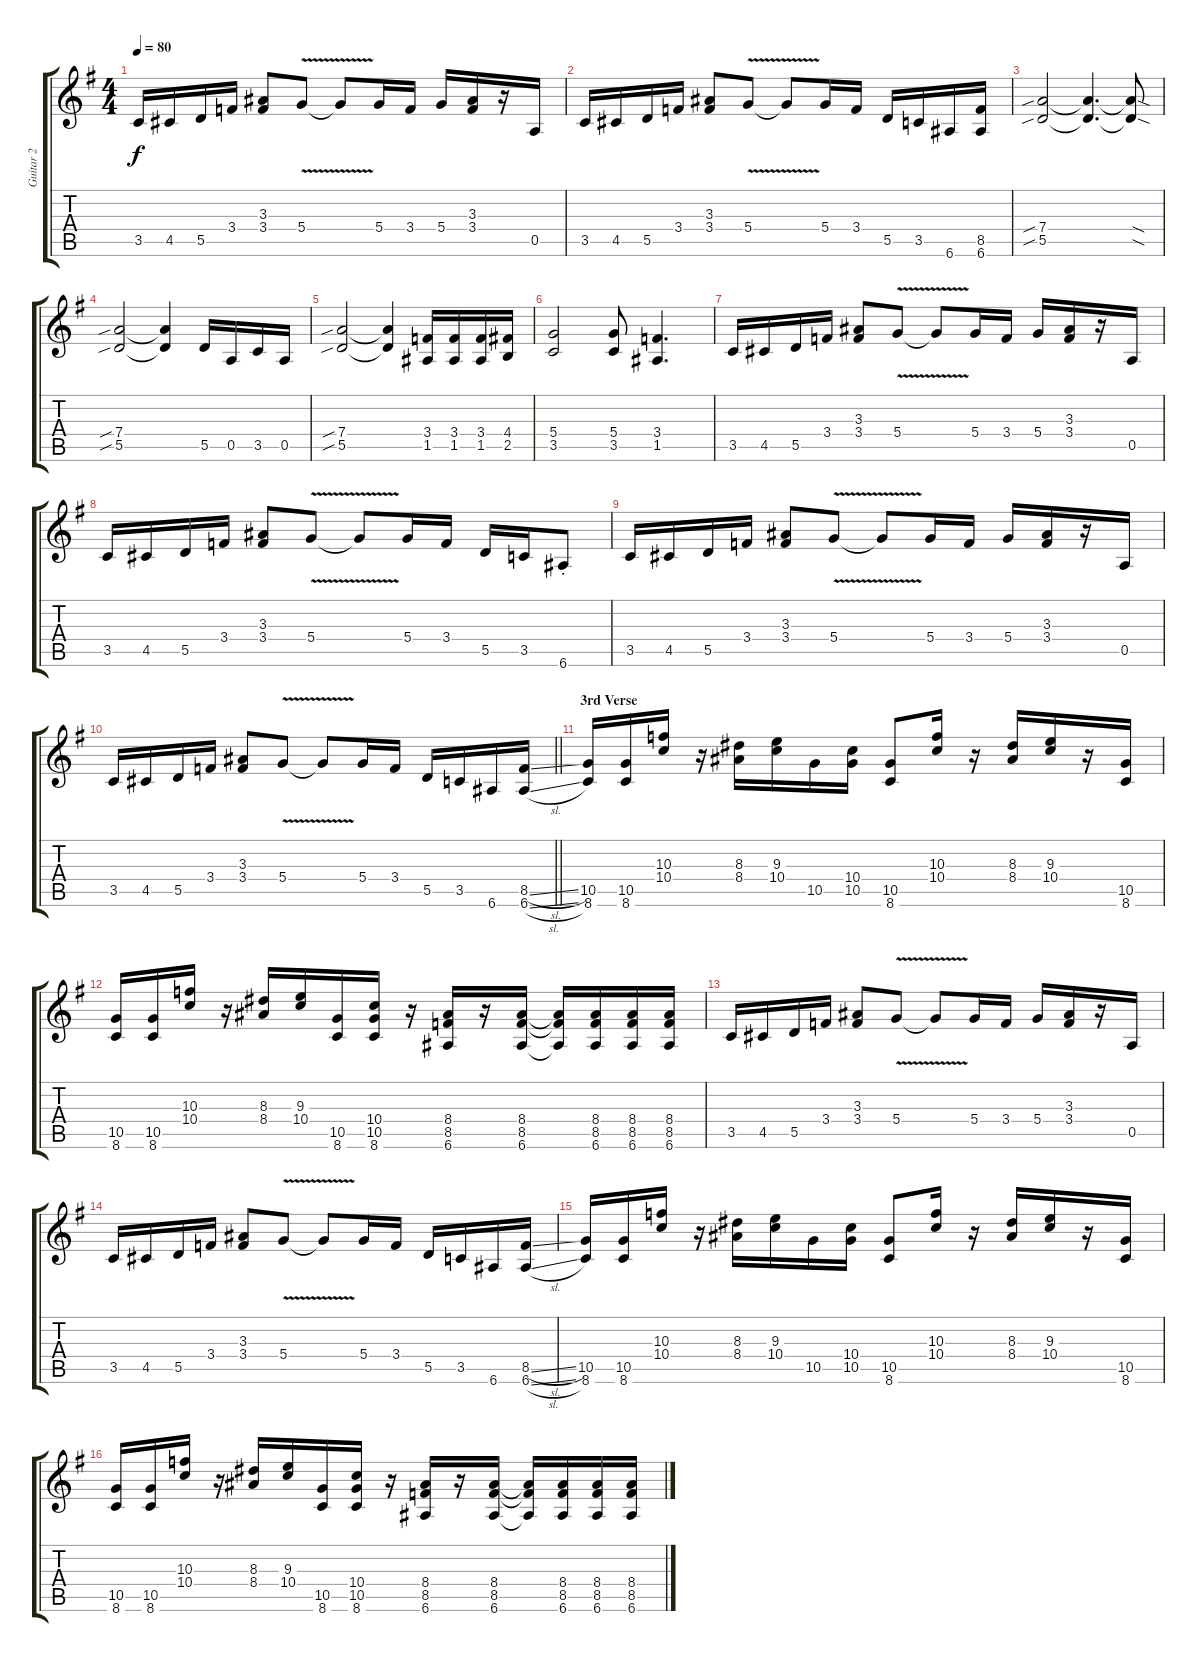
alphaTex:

\track ("Guitar 2" "Guitar 2") {instrument overdrivenguitar}
\staff {score tabs}
\tuning (E4 B3 G3 D3 A2 E2) {hide}
\ts (4 4)
\tempo 80
\clef g2
\ks g
3.5.16{dy f} 4.5.16 5.5.16 3.4.16 (3.3 3.4).8 5.4{v}.8 5.4{v t}.8 5.4.16 3.4.16 5.4.16 (3.3 3.4).16 r.16 0.5.16 |
3.5.16 4.5.16 5.5.16 3.4.16 (3.3 3.4).8 5.4{v}.8 5.4{v t}.8 5.4.16 3.4.16 5.5.16 3.5.16 6.6.16 (8.5 6.6).16 |
(7.4{sib} 5.5{sib}).2 (7.4{t} 5.5{t}).4{d} (7.4{sod t} 5.5{sod t}).8 |
(7.4{sib} 5.5{sib}).2 (7.4{t} 5.5{t}).4 5.5.16 0.5.16 3.5.16 0.5.16 |
(7.4{sib} 5.5{sib}).2 (7.4{t} 5.5{t}).4 (3.4 1.5).16 (3.4 1.5).16 (3.4 1.5).16 (4.4 2.5).16 |
(5.4 3.5).2 (5.4 3.5).8 (3.4 1.5).4{d} |
3.5.16 4.5.16 5.5.16 3.4.16 (3.3 3.4).8 5.4{v}.8 5.4{v t}.8 5.4.16 3.4.16 5.4.16 (3.3 3.4).16 r.16 0.5.16 |
3.5.16 4.5.16 5.5.16 3.4.16 (3.3 3.4).8 5.4{v}.8 5.4{v t}.8 5.4.16 3.4.16 5.5.16 3.5.16 6.6{st}.8 |
3.5.16 4.5.16 5.5.16 3.4.16 (3.3 3.4).8 5.4{v}.8 5.4{v t}.8 5.4.16 3.4.16 5.4.16 (3.3 3.4).16 r.16 0.5.16 |
\barLineRight lightlight
3.5.16 4.5.16 5.5.16 3.4.16 (3.3 3.4).8 5.4{v}.8 5.4{v t}.8 5.4.16 3.4.16 5.5.16 3.5.16 6.6.16 (8.5{sl} 6.6{sl}).16 |
\section ("" "3rd Verse")
(10.5 8.6).16 (10.5 8.6).16 (10.3 10.4).16 r.16 (8.3 8.4).16 (9.3 10.4).16 10.5.16 (10.4 10.5).16 (10.5 8.6).8 (10.3 10.4).16 r.16 (8.3 8.4).16 (9.3 10.4).16 r.16 (10.5 8.6).16 |
(10.5 8.6).16 (10.5 8.6).16 (10.3 10.4).16 r.16 (8.3 8.4).16 (9.3 10.4).16 (10.5 8.6).16 (10.4 10.5 8.6).16 r.16 (8.4 8.5 6.6).16 r.16 (8.4 8.5 6.6).16 (8.4{t} 8.5{t} 6.6{t}).16 (8.4 8.5 6.6).16 (8.4 8.5 6.6).16 (8.4 8.5 6.6).16 |
3.5.16 4.5.16 5.5.16 3.4.16 (3.3 3.4).8 5.4{v}.8 5.4{v t}.8 5.4.16 3.4.16 5.4.16 (3.3 3.4).16 r.16 0.5.16 |
3.5.16 4.5.16 5.5.16 3.4.16 (3.3 3.4).8 5.4{v}.8 5.4{v t}.8 5.4.16 3.4.16 5.5.16 3.5.16 6.6.16 (8.5{sl} 6.6{sl}).16 |
(10.5 8.6).16 (10.5 8.6).16 (10.3 10.4).16 r.16 (8.3 8.4).16 (9.3 10.4).16 10.5.16 (10.4 10.5).16 (10.5 8.6).8 (10.3 10.4).16 r.16 (8.3 8.4).16 (9.3 10.4).16 r.16 (10.5 8.6).16 |
(10.5 8.6).16 (10.5 8.6).16 (10.3 10.4).16 r.16 (8.3 8.4).16 (9.3 10.4).16 (10.5 8.6).16 (10.4 10.5 8.6).16 r.16 (8.4 8.5 6.6).16 r.16 (8.4 8.5 6.6).16 (8.4{t} 8.5{t} 6.6{t}).16 (8.4 8.5 6.6).16 (8.4 8.5 6.6).16 (8.4 8.5 6.6).16
